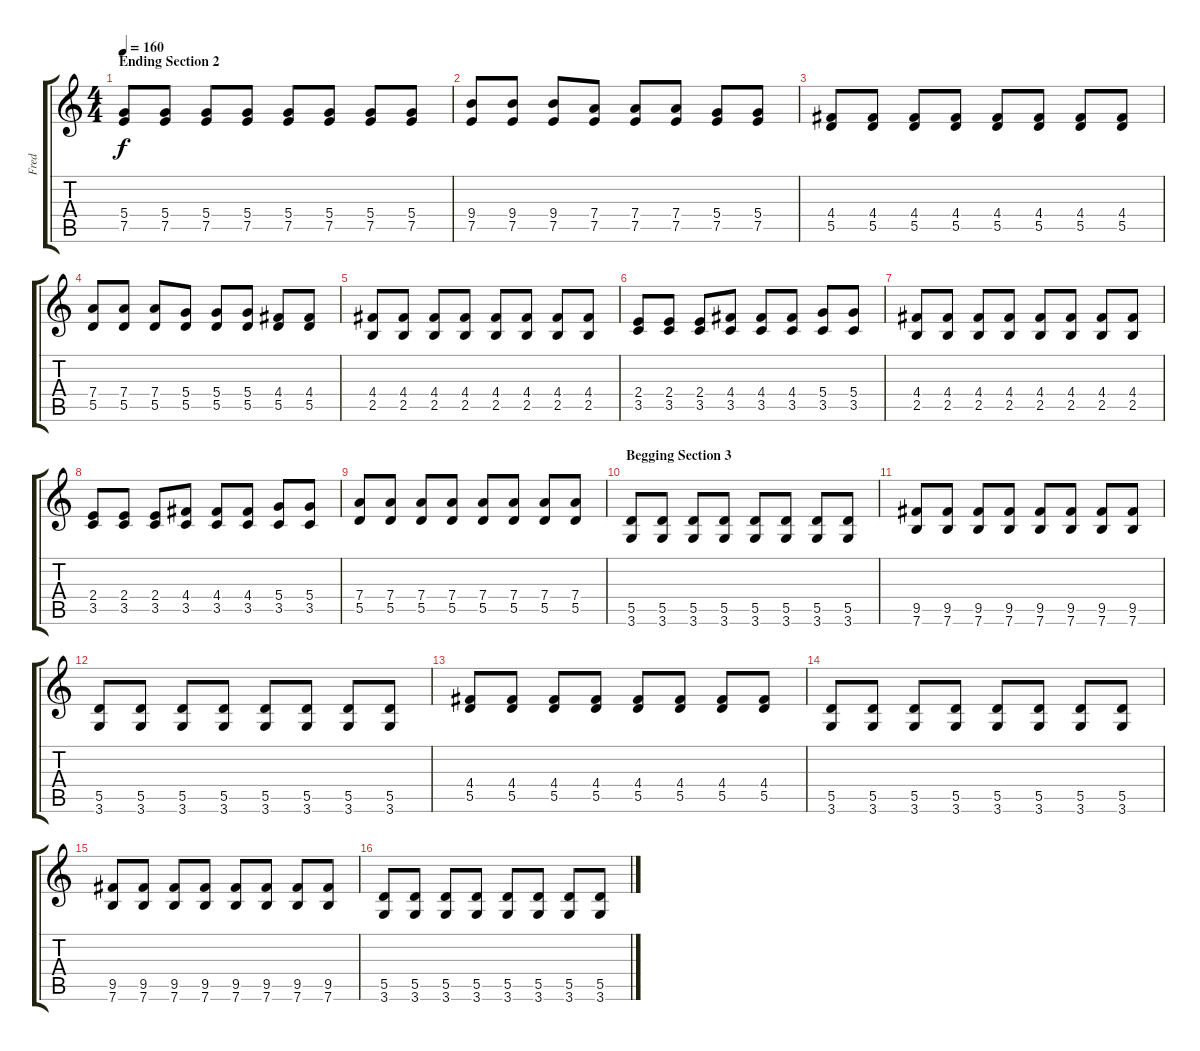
\track ("Fred" "Fred") {instrument acousticguitarnylon}
\staff {score tabs}
\tuning (E4 B3 G3 D3 A2 E2) {hide}
\ts (4 4)
\section ("" "Ending Section 2")
\tempo 160
\clef g2
\ks c
(5.4 7.5).8{dy f} (5.4 7.5).8 (5.4 7.5).8 (5.4 7.5).8 (5.4 7.5).8 (5.4 7.5).8 (5.4 7.5).8 (5.4 7.5).8 |
(9.4 7.5).8 (9.4 7.5).8 (9.4 7.5).8 (7.4 7.5).8 (7.4 7.5).8 (7.4 7.5).8 (5.4 7.5).8 (5.4 7.5).8 |
(4.4 5.5).8 (4.4 5.5).8 (4.4 5.5).8 (4.4 5.5).8 (4.4 5.5).8 (4.4 5.5).8 (4.4 5.5).8 (4.4 5.5).8 |
(7.4 5.5).8 (7.4 5.5).8 (7.4 5.5).8 (5.4 5.5).8 (5.4 5.5).8 (5.4 5.5).8 (4.4 5.5).8 (4.4 5.5).8 |
(4.4 2.5).8 (4.4 2.5).8 (4.4 2.5).8 (4.4 2.5).8 (4.4 2.5).8 (4.4 2.5).8 (4.4 2.5).8 (4.4 2.5).8 |
(2.4 3.5).8 (2.4 3.5).8 (2.4 3.5).8 (4.4 3.5).8 (4.4 3.5).8 (4.4 3.5).8 (5.4 3.5).8 (5.4 3.5).8 |
(4.4 2.5).8 (4.4 2.5).8 (4.4 2.5).8 (4.4 2.5).8 (4.4 2.5).8 (4.4 2.5).8 (4.4 2.5).8 (4.4 2.5).8 |
(2.4 3.5).8 (2.4 3.5).8 (2.4 3.5).8 (4.4 3.5).8 (4.4 3.5).8 (4.4 3.5).8 (5.4 3.5).8 (5.4 3.5).8 |
(7.4 5.5).8 (7.4 5.5).8 (7.4 5.5).8 (7.4 5.5).8 (7.4 5.5).8 (7.4 5.5).8 (7.4 5.5).8 (7.4 5.5).8 |
\section ("" "Begging Section 3")
(5.5 3.6).8 (5.5 3.6).8 (5.5 3.6).8 (5.5 3.6).8 (5.5 3.6).8 (5.5 3.6).8 (5.5 3.6).8 (5.5 3.6).8 |
(9.5 7.6).8 (9.5 7.6).8 (9.5 7.6).8 (9.5 7.6).8 (9.5 7.6).8 (9.5 7.6).8 (9.5 7.6).8 (9.5 7.6).8 |
(5.5 3.6).8 (5.5 3.6).8 (5.5 3.6).8 (5.5 3.6).8 (5.5 3.6).8 (5.5 3.6).8 (5.5 3.6).8 (5.5 3.6).8 |
(4.4 5.5).8 (4.4 5.5).8 (4.4 5.5).8 (4.4 5.5).8 (4.4 5.5).8 (4.4 5.5).8 (4.4 5.5).8 (4.4 5.5).8 |
(5.5 3.6).8 (5.5 3.6).8 (5.5 3.6).8 (5.5 3.6).8 (5.5 3.6).8 (5.5 3.6).8 (5.5 3.6).8 (5.5 3.6).8 |
(9.5 7.6).8 (9.5 7.6).8 (9.5 7.6).8 (9.5 7.6).8 (9.5 7.6).8 (9.5 7.6).8 (9.5 7.6).8 (9.5 7.6).8 |
(5.5 3.6).8 (5.5 3.6).8 (5.5 3.6).8 (5.5 3.6).8 (5.5 3.6).8 (5.5 3.6).8 (5.5 3.6).8 (5.5 3.6).8
